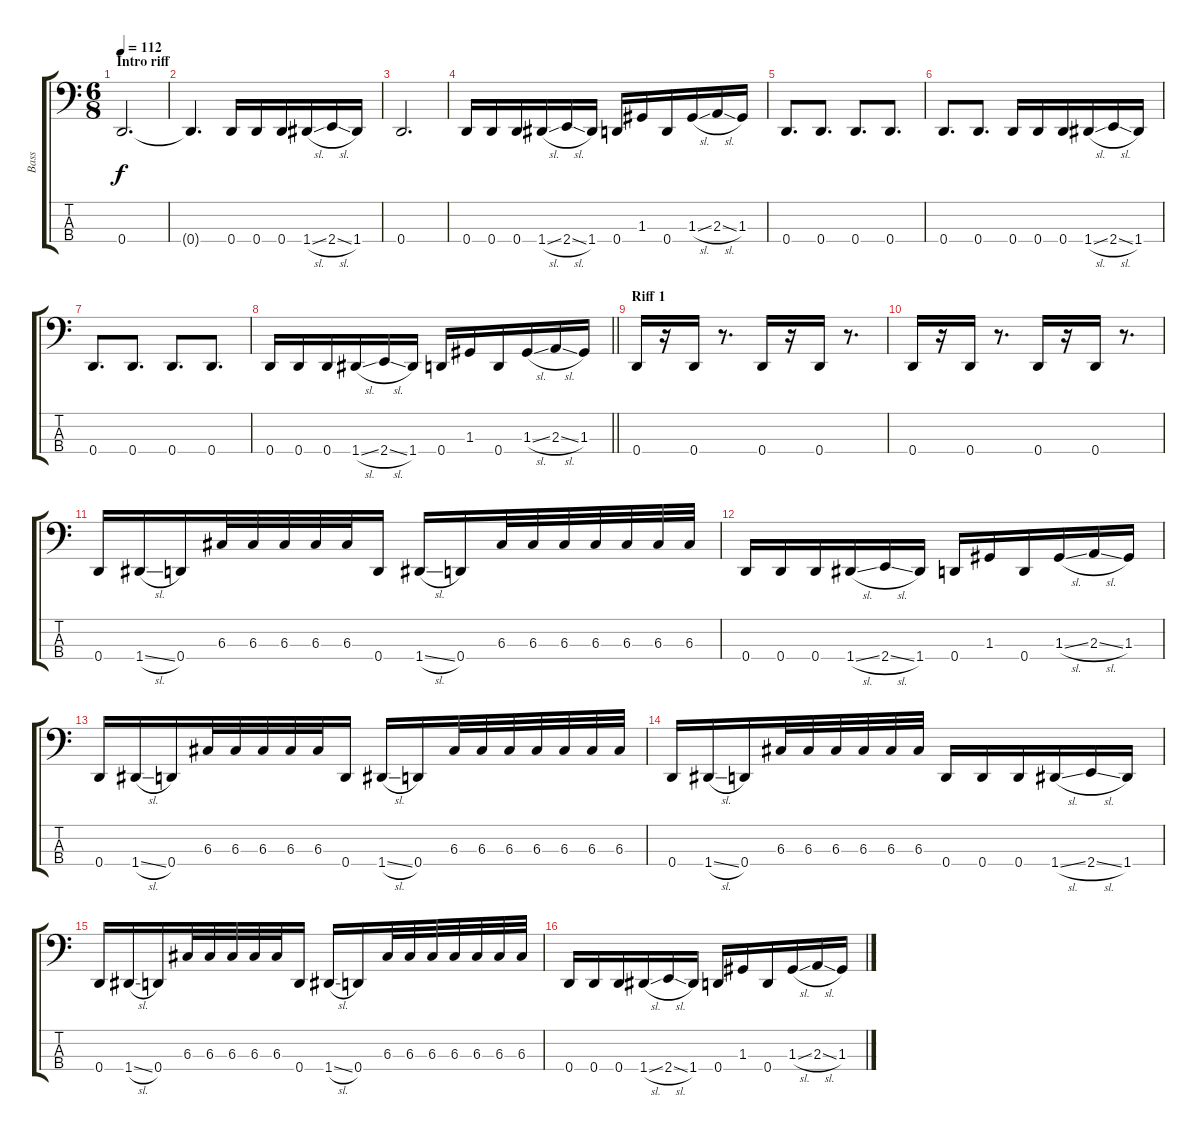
\track ("Bass" "Bass") {instrument electricbassfinger}
\staff {score tabs}
\tuning (F2 C2 G1 D1) {hide}
\ts (6 8)
\section ("" "Intro riff")
\tempo 112
\clef f4
\ks c
0.4.2{d dy f} |
0.4{t}.4{d} 0.4.16 0.4.16 0.4.16 1.4{sl}.16 2.4{sl}.16 1.4.16 |
0.4.2{d} |
0.4.16 0.4.16 0.4.16 1.4{sl}.16 2.4{sl}.16 1.4.16 0.4.16 1.3.16 0.4.16 1.3{sl}.16 2.3{sl}.16 1.3.16 |
0.4.8{d} 0.4.8{d} 0.4.8{d} 0.4.8{d} |
0.4.8{d} 0.4.8{d} 0.4.16 0.4.16 0.4.16 1.4{sl}.16 2.4{sl}.16 1.4.16 |
0.4.8{d} 0.4.8{d} 0.4.8{d} 0.4.8{d} |
\barLineRight lightlight
0.4.16 0.4.16 0.4.16 1.4{sl}.16 2.4{sl}.16 1.4.16 0.4.16 1.3.16 0.4.16 1.3{sl}.16 2.3{sl}.16 1.3.16 |
\section ("" "Riff 1")
0.4.16 r.16 0.4.16 r.8{d} 0.4.16 r.16 0.4.16 r.8{d} |
0.4.16 r.16 0.4.16 r.8{d} 0.4.16 r.16 0.4.16 r.8{d} |
0.4.16 1.4{sl}.16 0.4.16 6.3.32 6.3.32 6.3.32 6.3.32 6.3.32 0.4.16 1.4{sl}.16 0.4.16 6.3.32 6.3.32 6.3.32 6.3.32 6.3.32 6.3.32 6.3.32 |
0.4.16 0.4.16 0.4.16 1.4{sl}.16 2.4{sl}.16 1.4.16 0.4.16 1.3.16 0.4.16 1.3{sl}.16 2.3{sl}.16 1.3.16 |
0.4.16 1.4{sl}.16 0.4.16 6.3.32 6.3.32 6.3.32 6.3.32 6.3.32 0.4.16 1.4{sl}.16 0.4.16 6.3.32 6.3.32 6.3.32 6.3.32 6.3.32 6.3.32 6.3.32 |
0.4.16 1.4{sl}.16 0.4.16 6.3.32 6.3.32 6.3.32 6.3.32 6.3.32 6.3.32 0.4.16 0.4.16 0.4.16 1.4{sl}.16 2.4{sl}.16 1.4.16 |
0.4.16 1.4{sl}.16 0.4.16 6.3.32 6.3.32 6.3.32 6.3.32 6.3.32 0.4.16 1.4{sl}.16 0.4.16 6.3.32 6.3.32 6.3.32 6.3.32 6.3.32 6.3.32 6.3.32 |
0.4.16 0.4.16 0.4.16 1.4{sl}.16 2.4{sl}.16 1.4.16 0.4.16 1.3.16 0.4.16 1.3{sl}.16 2.3{sl}.16 1.3.16
